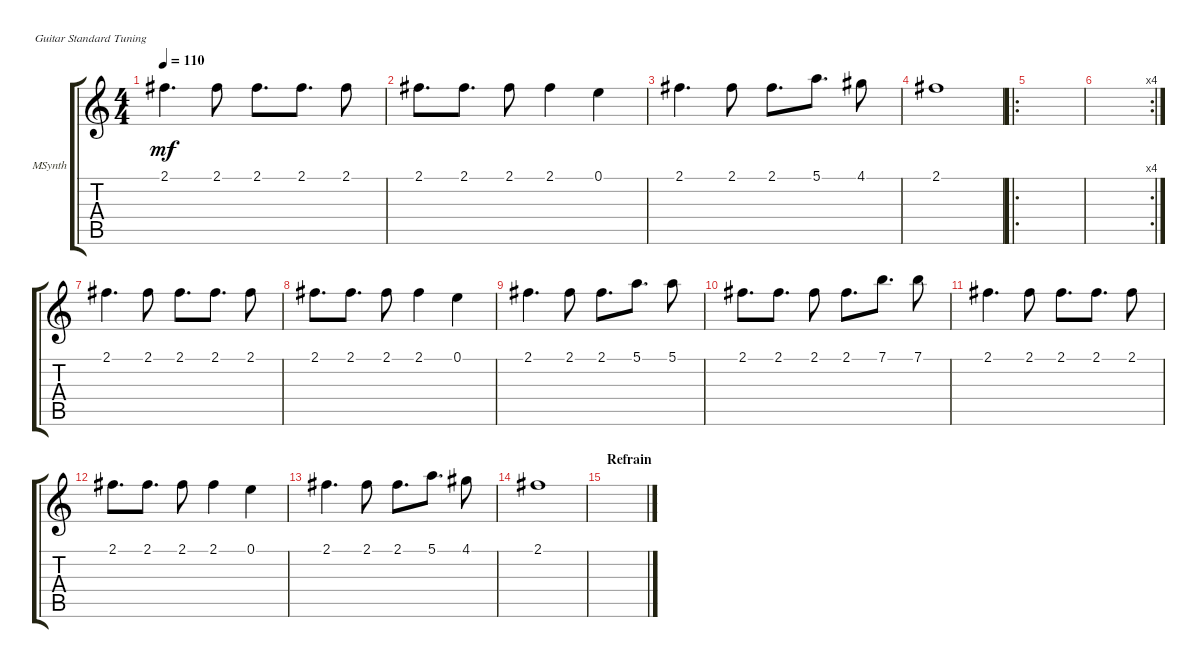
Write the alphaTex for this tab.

\defaultSystemsLayout 4
\bracketExtendMode groupsimilarinstruments
\firstSystemTrackNameOrientation horizontal
\otherSystemsTrackNameOrientation horizontal
\track ("Synthétiseur principal" "MSynth") {instrument acousticguitarsteel}
\staff {score tabs}
\tuning (E4 B3 G3 D3 A2 E2)
\ts (4 4)
\tempo 110
\clef g2
\ks c
2.1.4{d dy mf} 2.1.8 2.1.8{d} 2.1.8{d} 2.1.8 |
2.1.8{d} 2.1.8{d} 2.1.8 2.1.4 0.1.4 |
2.1.4{d} 2.1.8 2.1.8{d} 5.1.8{d} 4.1.8 |
2.1.1 |
\ro
|
\rc 4
|
2.1.4{d} 2.1.8 2.1.8{d} 2.1.8{d} 2.1.8 |
2.1.8{d} 2.1.8{d} 2.1.8 2.1.4 0.1.4 |
2.1.4{d} 2.1.8 2.1.8{d} 5.1.8{d} 5.1.8 |
2.1.8{d} 2.1.8{d} 2.1.8 2.1.8{d} 7.1.8{d} 7.1.8 |
2.1.4{d} 2.1.8 2.1.8{d} 2.1.8{d} 2.1.8 |
2.1.8{d} 2.1.8{d} 2.1.8 2.1.4 0.1.4 |
2.1.4{d} 2.1.8 2.1.8{d} 5.1.8{d} 4.1.8 |
2.1.1 |
\section ("" "Refrain")
